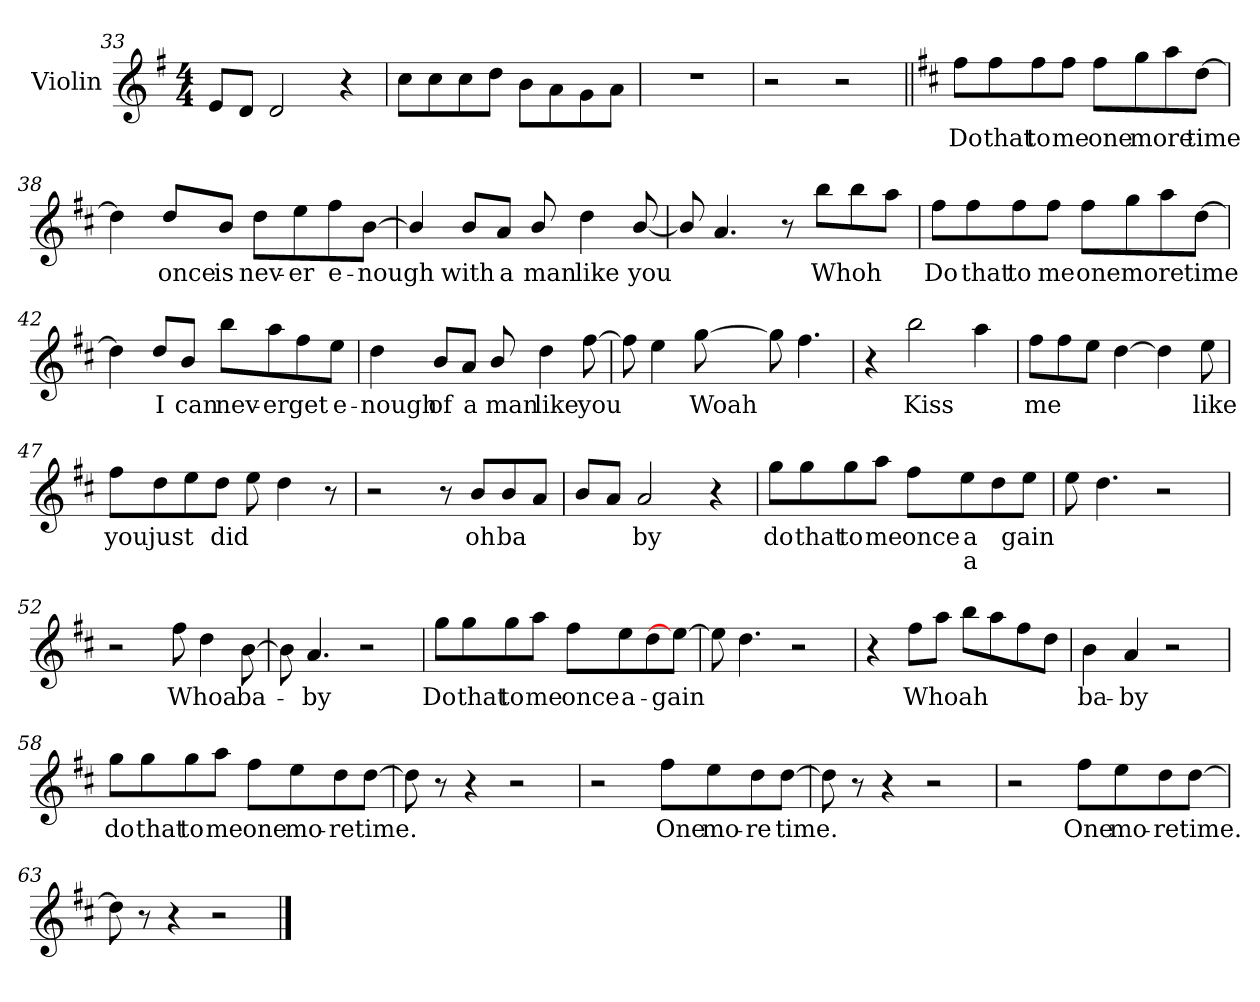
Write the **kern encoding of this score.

**kern	**text	**text
*part1	*part1	*part1
*staff1	*staff1	*staff1
*I"Violin	*	*
*I'Vln	*	*
!!LO:PB:g=z
*clefG2	*	*
*k[f#]	*	*
*G:	*	*
*M4/4	*	*
=33	=33	=33
8e/L	.	.
8d/J	.	.
2d/	.	.
4r	.	.
=34	=34	=34
8cc\L	.	.
8cc\	.	.
8cc\	.	.
8dd\J	.	.
8b\L	.	.
8a\	.	.
8g\	.	.
8a\J	.	.
=35	=35	=35
1r	.	.
=36	=36	=36
2r	.	.
2r	.	.
!!LO:LB:g=z
=37||	=37||	=37||
*k[f#c#]	*	*
*D:	*	*
8ff#\L	Do	.
8ff#\	that	.
8ff#\	to	.
8ff#\J	me	.
8ff#\L	one	.
8gg\	more	.
8aa\	.	.
[8dd\J	time	.
=38	=38	=38
4dd\]	.	.
8dd/L	once	.
8b/J	is	.
8dd\L	nev-	.
8ee\	-er	.
8ff#\	e-	.
[8b\J	-nough	.
=39	=39	=39
4b/]	.	.
8b/L	with	.
8a/J	a	.
8b/	man	.
4dd\	like	.
[8b/	you	.
!!LO:LB:g=z
=40	=40	=40
8b/]	.	.
4.a/	.	.
8r	.	.
8bb\L	Whoh	.
8bb\	.	.
8aa\J	.	.
=41	=41	=41
8ff#\L	Do	.
8ff#\	that	.
8ff#\	to	.
8ff#\J	me	.
8ff#\L	one	.
8gg\	more	.
8aa\	.	.
[8dd\J	time	.
=42	=42	=42
4dd\]	.	.
8dd/L	I	.
8b/J	can	.
8bb\L	nev-	.
8aa\	-er	.
8ff#\	get	.
8ee\J	e-	.
!!LO:LB:g=z
=43	=43	=43
4dd\	-nough	.
8b/L	of	.
8a/J	a	.
8b/	man	.
4dd\	like	.
[8ff#\	you	.
=44	=44	=44
8ff#\]	.	.
4ee\	.	.
[8gg\	Woah	.
8gg\]	.	.
4.ff#\	.	.
=45	=45	=45
4r	.	.
2bb\	Kiss	.
4aa\	.	.
=46	=46	=46
8ff#\L	me	.
8ff#\	.	.
8ee\J	.	.
[4dd\	.	.
4dd\]	.	.
8ee\	like	.
!!LO:LB:g=z
=47	=47	=47
8ff#\L	you	.
8dd\	just	.
8ee\	.	.
8dd\J	did	.
8ee\	.	.
4dd\	.	.
8r	.	.
=48	=48	=48
2r	.	.
8r	.	.
8b/L	oh	.
8b/	ba	.
8a/J	.	.
=49	=49	=49
8b/L	.	.
8a/J	.	.
2a/	by	.
4r	.	.
=50	=50	=50
8gg\L	do	.
8gg\	that	.
8gg\	to	.
8aa\J	me	.
8ff#\L	once	.
8ee\	a	a
8dd\	.	.
8ee\J	gain	.
!!LO:LB:g=z
=51	=51	=51
8ee\	.	.
4.dd\	.	.
2r	.	.
=52	=52	=52
2r	.	.
8ff#\	Whoa	.
4dd\	.	.
[8b\	ba-	.
=53	=53	=53
8b\]	.	.
4.a/	-by	.
2r	.	.
=54	=54	=54
8gg\L	Do	.
8gg\	that	.
8gg\	to	.
8aa\J	me	.
8ff#\L	once	.
8ee\	a-	.
8dd\	.	.
8ee\J_	-gain	.
!!LO:LB:g=z
=55	=55	=55
8ee\]	.	.
4.dd\	.	.
2r	.	.
=56	=56	=56
4r	.	.
8ff#\L	Whoah	.
8aa\J	.	.
8bb\L	.	.
8aa\	.	.
8ff#\	.	.
8dd\J	.	.
=57	=57	=57
4b\	ba-	.
4a/	-by	.
2r	.	.
=58	=58	=58
8gg\L	do	.
8gg\	that	.
8gg\	to	.
8aa\J	me	.
8ff#\L	one	.
8ee\	mo-	.
8dd\	-re	.
[8dd\J	time.	.
!!LO:LB:g=z
=59	=59	=59
8dd\]	.	.
8r	.	.
4r	.	.
2r	.	.
=60	=60	=60
2r	.	.
8ff#\L	One	.
8ee\	mo-	.
8dd\	-re	.
[8dd\J	time.	.
=61	=61	=61
8dd\]	.	.
8r	.	.
4r	.	.
2r	.	.
=62	=62	=62
2r	.	.
8ff#\L	One	.
8ee\	mo-	.
8dd\	-re	.
[8dd\J	time.	.
!!LO:LB:g=z
=63	=63	=63
8dd\]	.	.
8r	.	.
4r	.	.
2r	.	.
==	==	==
*-	*-	*-
